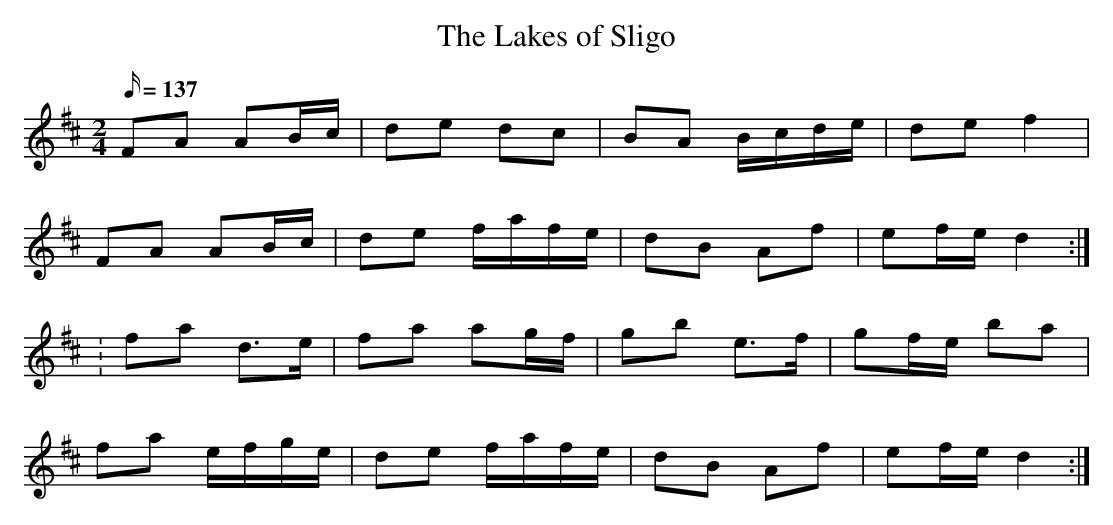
X:1
T:Lakes of Sligo, The
M:2/4
L:1/16
Q:137
K:D
F2A2 A2Bc|d2e2 d2c2|B2A2 Bcde|d2e2 f4|!
F2A2 A2Bc|d2e2 fafe|d2B2 A2f2|e2fe d4:|!
:f2a2 d3e|f2a2 a2gf|g2b2 e3f|g2fe b2a2|!
f2a2 efge|d2e2 fafe|d2B2 A2f2|e2fe d4:|!
